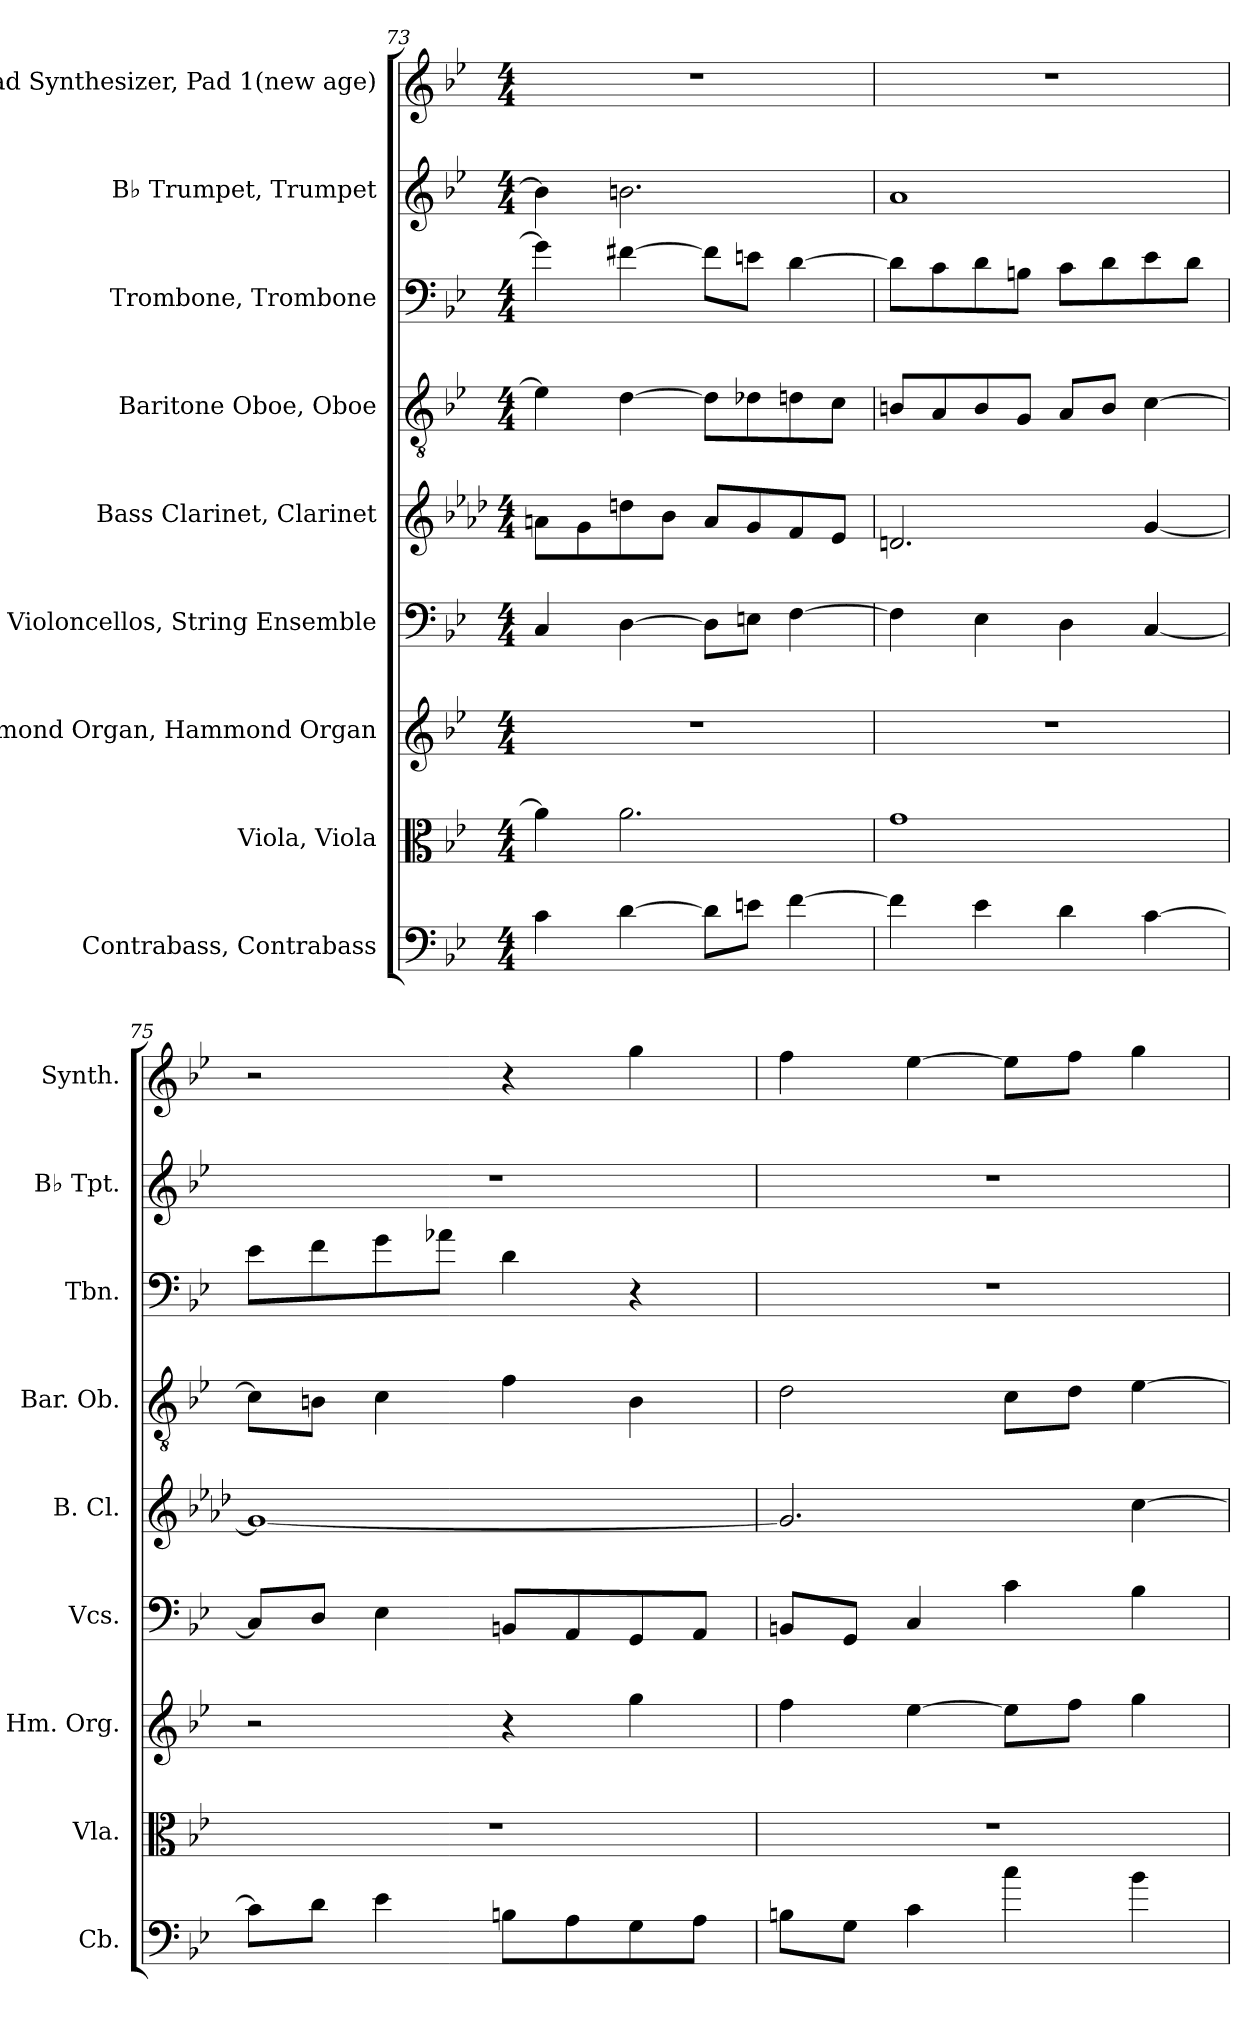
**kern	**kern	**kern	**kern	**kern	**kern	**kern	**kern	**kern
*part9	*part8	*part7	*part6	*part5	*part4	*part3	*part2	*part1
*staff9	*staff8	*staff7	*staff6	*staff5	*staff4	*staff3	*staff2	*staff1
*I"Contrabass, Contrabass	*I"Viola, Viola	*I"Hammond Organ, Hammond Organ	*I"Violoncellos, String Ensemble	*I"Bass Clarinet, Clarinet	*I"Baritone Oboe, Oboe	*I"Trombone, Trombone	*I"B♭ Trumpet, Trumpet	*I"Pad Synthesizer, Pad 1(new age)
*I'Cb.	*I'Vla.	*I'Hm. Org.	*I'Vcs.	*I'B. Cl.	*I'Bar. Ob.	*I'Tbn.	*I'B♭ Tpt.	*I'Synth.
*clefF4	*clefC3	*clefG2	*clefF4	*clefG2	*clefGv2	*clefF4	*clefG2	*clefG2
*ITrd7c12	*	*	*	*ITrd8c14	*	*	*ITrd1c2	*
*k[b-e-]	*k[b-e-]	*k[b-e-]	*k[b-e-]	*k[b-e-a-d-]	*k[b-e-]	*k[b-e-]	*k[b-e-a-d-]	*k[b-e-]
*M4/4	*M4/4	*M4/4	*M4/4	*M4/4	*M4/4	*M4/4	*M4/4	*M4/4
=73	=73	=73	=73	=73	=73	=73	=73	=73
4C\	4a\]	1r	4C/	8An\L	4e-\]	4g\]	4a\]	1r
.	.	.	.	8G\	.	.	.	.
[4D\	2.a\	.	[4D\	8dn\	[4d\	[4f#X\	2.an\	.
.	.	.	.	8B-\J	.	.	.	.
8D\L]	.	.	8D\L]	8A/L	8d\L]	8f#\L]	.	.
8En\J	.	.	8En\J	8G/	8d-X\	8en\J	.	.
[4F\	.	.	[4F\	8F/	8dn\	[4d\	.	.
.	.	.	.	8E-/J	8c\J	.	.	.
=74	=74	=74	=74	=74	=74	=74	=74	=74
4F\]	1g	1r	4F\]	2.Dn/	8Bn/L	8d\L]	1g	1r
.	.	.	.	.	8A/	8c\	.	.
4E-\	.	.	4E-\	.	8B/	8d\	.	.
.	.	.	.	.	8G/J	8Bn\J	.	.
4D\	.	.	4D\	.	8A/L	8c\L	.	.
.	.	.	.	.	8B/J	8d\	.	.
[4C\	.	.	[4C/	[4G/	[4c\	8e-\	.	.
.	.	.	.	.	.	8d\J	.	.
!!LO:PB:g=z
=75	=75	=75	=75	=75	=75	=75	=75	=75
8C\L]	1r	2r	8C/L]	1G_	8c\L]	8e-\L	1r	2r
8D\J	.	.	8D/J	.	8Bn\J	8f\	.	.
4E-\	.	.	4E-\	.	4c\	8g\	.	.
.	.	.	.	.	.	8a-X\J	.	.
8BBn\L	.	4r	8BBn/L	.	4f\	4d\	.	4r
8AA\	.	.	8AA/	.	.	.	.	.
8GG\	.	4gg\	8GG/	.	4B\	4r	.	4gg\
8AA\J	.	.	8AA/J	.	.	.	.	.
=76	=76	=76	=76	=76	=76	=76	=76	=76
8BBn\L	1r	4ff\	8BBn/L	2.G/]	2d\	1r	1r	4ff\
8GG\J	.	.	8GG/J	.	.	.	.	.
4C\	.	[4ee-\	4C/	.	.	.	.	[4ee-\
4c\	.	8ee-\L]	4c\	.	8c\L	.	.	8ee-\L]
.	.	8ff\J	.	.	8d\J	.	.	8ff\J
4B-\	.	4gg\	4B-\	[4c\	[4e-\	.	.	4gg\
=	=	=	=	=	=	=	=	=
*-	*-	*-	*-	*-	*-	*-	*-	*-
